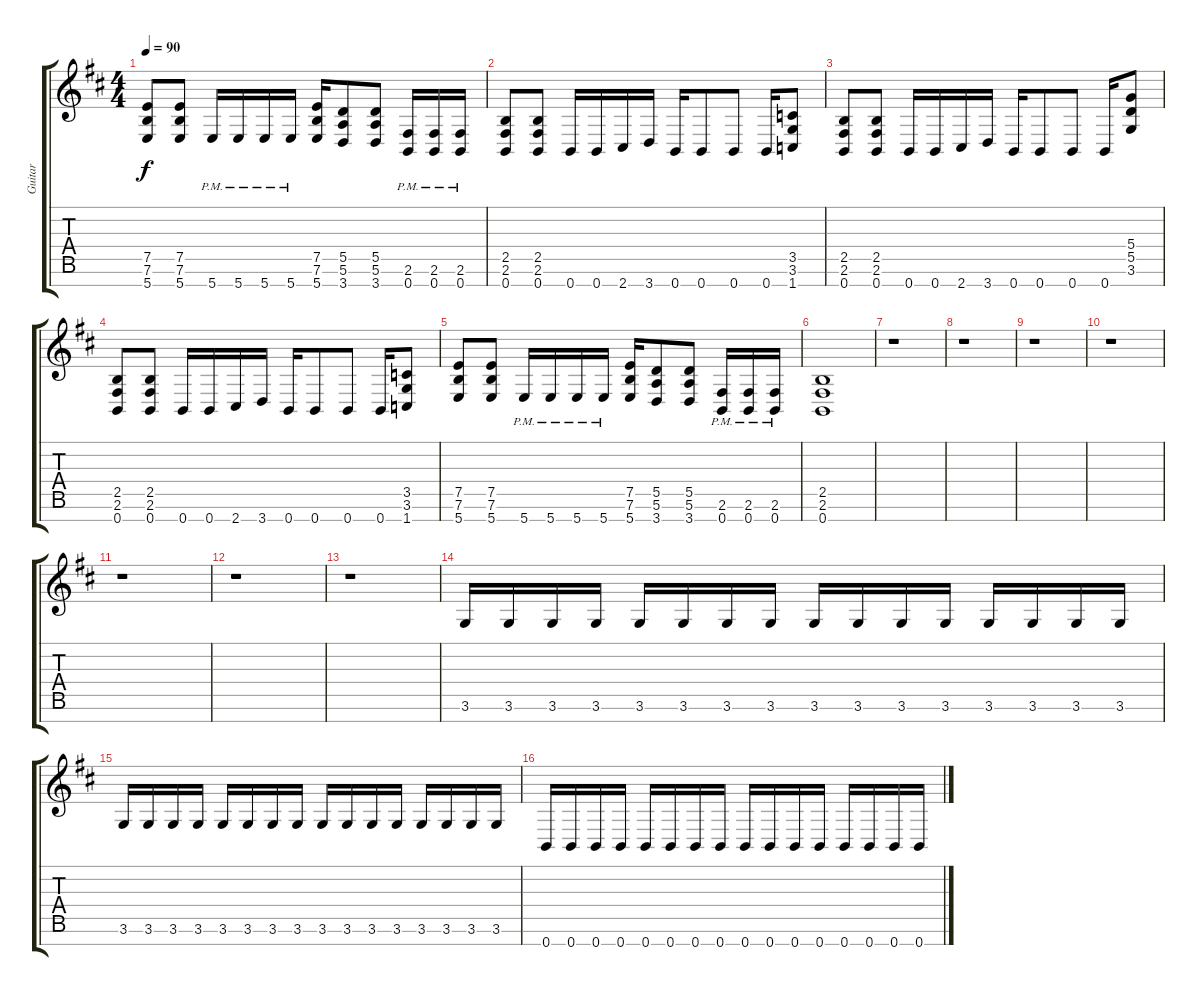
\track ("Guitar" "Guitar") {instrument distortionguitar}
\staff {score tabs}
\tuning (E4 B3 G3 D3 A2 E2 B1) {hide}
\ts (4 4)
\tempo 90
\clef g2
\ks bminor
(7.5 7.6 5.7).8{dy f} (7.5 7.6 5.7).8 5.7{pm}.16 5.7{pm}.16 5.7{pm}.16 5.7{pm}.16 (7.5 7.6 5.7).16 (5.5 5.6 3.7).8 (5.5 5.6 3.7).8 (2.6{pm} 0.7{pm}).16 (2.6{pm} 0.7{pm}).16 (2.6{pm} 0.7{pm}).16 |
(2.5 2.6 0.7).8 (2.5 2.6 0.7).8 0.7.16 0.7.16 2.7.16 3.7.16 0.7.16 0.7.8 0.7.8 0.7.16 (3.5 3.6 1.7).8 |
(2.5 2.6 0.7).8 (2.5 2.6 0.7).8 0.7.16 0.7.16 2.7.16 3.7.16 0.7.16 0.7.8 0.7.8 0.7.16 (5.4 5.5 3.6).8 |
(2.5 2.6 0.7).8 (2.5 2.6 0.7).8 0.7.16 0.7.16 2.7.16 3.7.16 0.7.16 0.7.8 0.7.8 0.7.16 (3.5 3.6 1.7).8 |
(7.5 7.6 5.7).8 (7.5 7.6 5.7).8 5.7{pm}.16 5.7{pm}.16 5.7{pm}.16 5.7{pm}.16 (7.5 7.6 5.7).16 (5.5 5.6 3.7).8 (5.5 5.6 3.7).8 (2.6{pm} 0.7{pm}).16 (2.6{pm} 0.7{pm}).16 (2.6{pm} 0.7{pm}).16 |
(2.5 2.6 0.7).1{volume 3} |
r.1{volume 13} |
r.1 |
r.1 |
r.1 |
r.1 |
r.1 |
r.1 |
3.6.16 3.6.16 3.6.16 3.6.16 3.6.16 3.6.16 3.6.16 3.6.16 3.6.16 3.6.16 3.6.16 3.6.16 3.6.16 3.6.16 3.6.16 3.6.16 |
3.6.16 3.6.16 3.6.16 3.6.16 3.6.16 3.6.16 3.6.16 3.6.16 3.6.16 3.6.16 3.6.16 3.6.16 3.6.16 3.6.16 3.6.16 3.6.16 |
0.7.16 0.7.16 0.7.16 0.7.16 0.7.16 0.7.16 0.7.16 0.7.16 0.7.16 0.7.16 0.7.16 0.7.16 0.7.16 0.7.16 0.7.16 0.7.16
